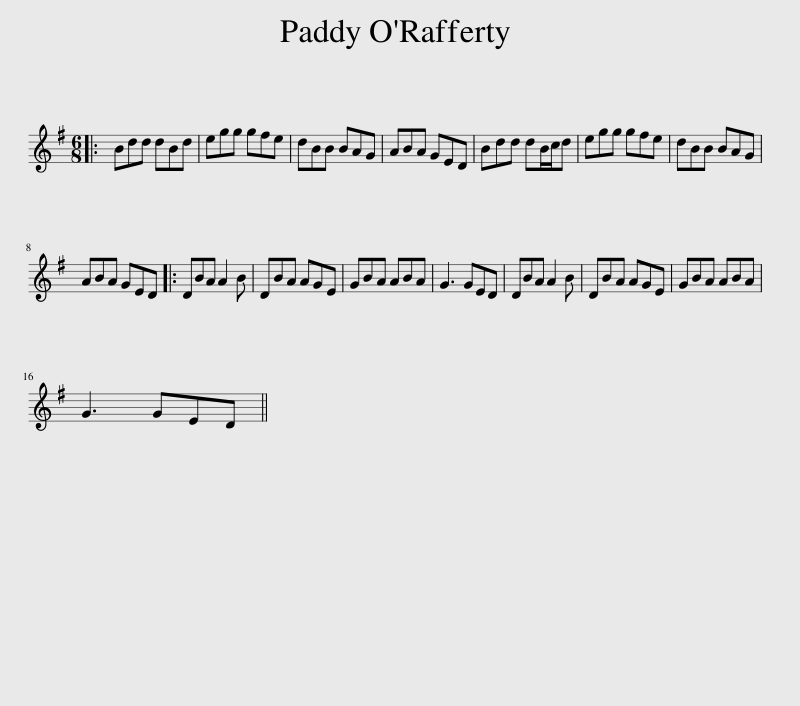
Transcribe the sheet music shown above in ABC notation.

X:1
L:1/8
M:6/8
I:linebreak $
K:G
V:1 treble
V:1
|: Bdd dBd | egg gfe | dBB BAG | ABA GED | Bdd dB/c/d | %5
 egg gfe | dBB BAG |$ ABA GED |: DBA A2 B | DBA AGE | %10
 GBA ABA | G3 GED | DBA A2 B | DBA AGE | GBA ABA |$ %15
 G3 GED || %16
